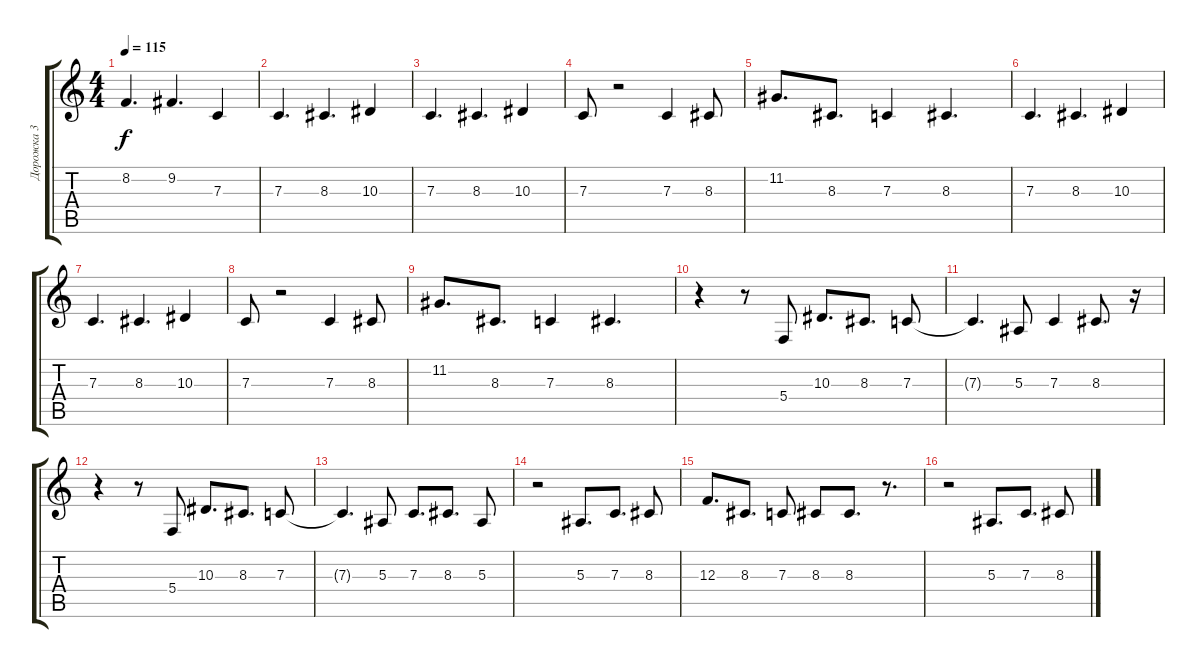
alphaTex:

\track ("Дорожка 3" "Дорожка 3") {instrument flute}
\staff {score tabs}
\tuning (D4 A3 F3 C3 G2 C2) {hide}
\ts (4 4)
\tempo 115
\clef g2
\ks c
8.2.4{d dy f} 9.2.4{d} 7.3.4 |
7.3.4{d} 8.3.4{d} 10.3.4 |
7.3.4{d} 8.3.4{d} 10.3.4 |
7.3.8 r.2 7.3.4 8.3.8 |
11.2.8{d} 8.3.8{d} 7.3.4 8.3.4{d} |
7.3.4{d} 8.3.4{d} 10.3.4 |
7.3.4{d} 8.3.4{d} 10.3.4 |
7.3.8 r.2 7.3.4 8.3.8 |
11.2.8{d} 8.3.8{d} 7.3.4 8.3.4{d} |
r.4 r.8 5.4.8 10.3.8{d} 8.3.8{d} 7.3.8 |
7.3{t}.4{d} 5.3.8 7.3.4 8.3.8{d} r.16 |
r.4 r.8 5.4.8 10.3.8{d} 8.3.8{d} 7.3.8 |
7.3{t}.4{d} 5.3.8 7.3.8{d} 8.3.8{d} 5.3.8 |
r.2 5.3.8{d} 7.3.8{d} 8.3.8 |
12.3.8{d} 8.3.8{d} 7.3.8 8.3.8 8.3.8{d} r.8{d} |
r.2 5.3.8{d} 7.3.8{d} 8.3.8
